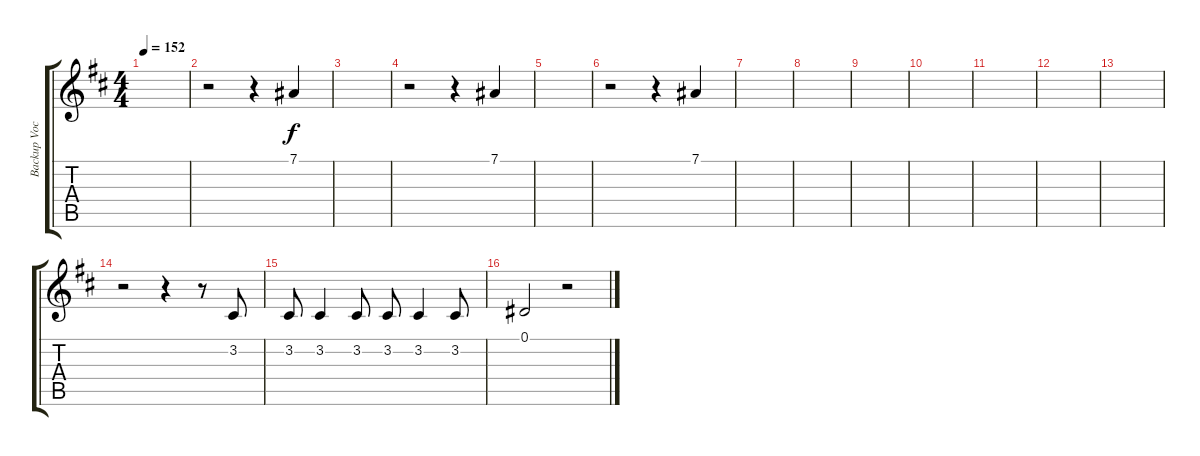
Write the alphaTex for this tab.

\track ("Backup Vocals" "Backup Voc") {instrument altosax}
\staff {score tabs}
\tuning (Eb4 Bb3 Gb3 Db3 Ab2 Eb2) {hide}
\ts (4 4)
\tempo 152
\clef g2
\ks d
|
r.2 r.4 7.1.4 |
|
r.2 r.4 7.1.4 |
|
r.2 r.4 7.1.4 |
|
|
|
|
|
|
|
r.2 r.4 r.8 3.2.8 |
3.2.8 3.2.4 3.2.8 3.2.8 3.2.4 3.2.8 |
0.1.2 r.2
